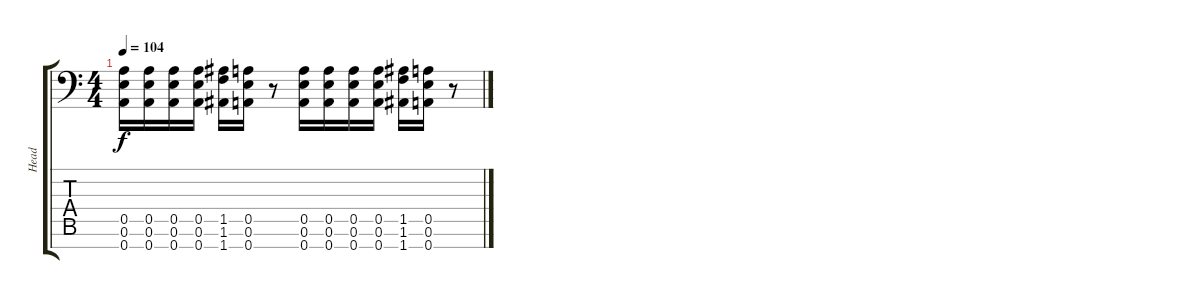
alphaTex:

\track ("Head" "Head") {instrument distortionguitar}
\staff {score tabs}
\tuning (E4 B3 G3 D3 A2 E2 A1) {hide}
\ts (4 4)
\tempo 104
\clef f4
\ks c
(0.5 0.6 0.7).16{dy f} (0.5 0.6 0.7).16 (0.5 0.6 0.7).16 (0.5 0.6 0.7).16 (1.5 1.6 1.7).16 (0.5 0.6 0.7).16 r.8 (0.5 0.6 0.7).16 (0.5 0.6 0.7).16 (0.5 0.6 0.7).16 (0.5 0.6 0.7).16 (1.5 1.6 1.7).16 (0.5 0.6 0.7).16 r.8
